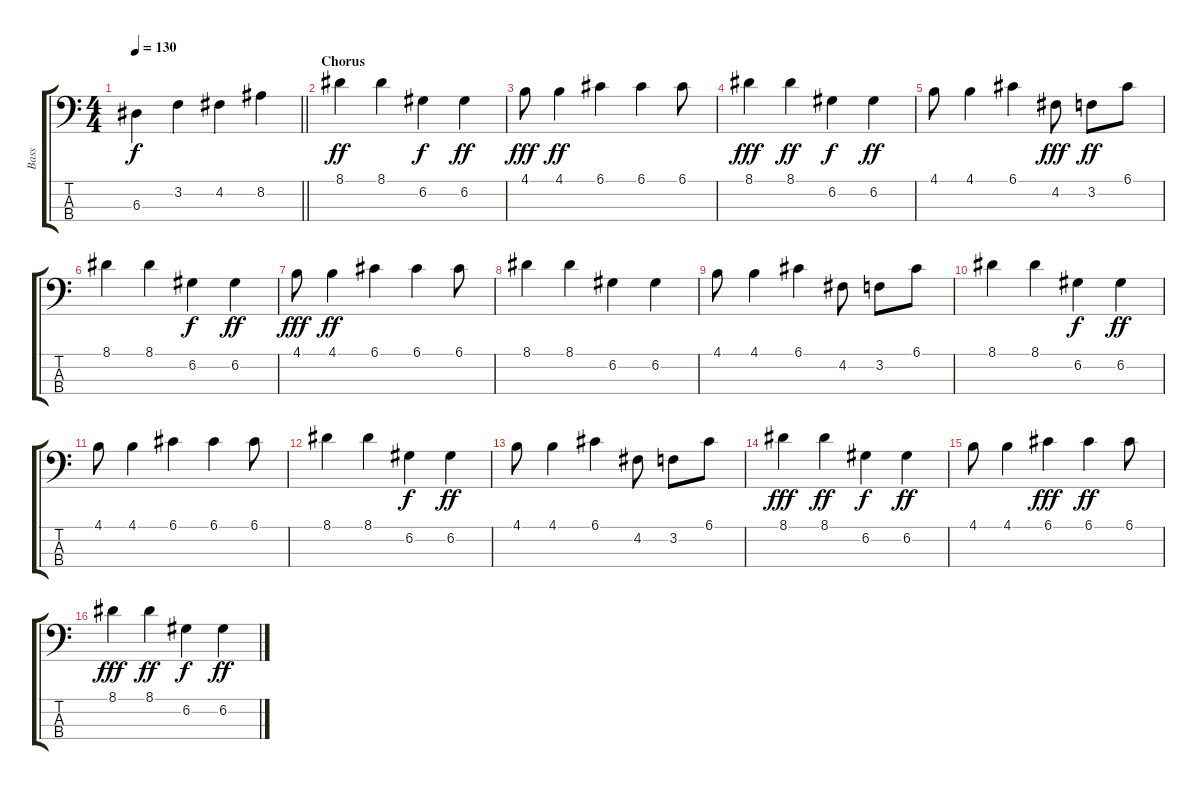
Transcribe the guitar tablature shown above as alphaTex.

\track ("Bass" "Bass") {instrument electricbassfinger}
\staff {score tabs}
\tuning (G2 D2 A1 E1) {hide}
\ts (4 4)
\tempo 130
\clef f4
\barLineRight lightlight
\ks c
6.3.4{dy f} 3.2.4 4.2.4 8.2.4 |
\section ("" "Chorus")
8.1.4{dy ff} 8.1.4 6.2.4{dy f} 6.2.4{dy ff} |
4.1.8{dy fff} 4.1.4{dy ff} 6.1.4 6.1.4 6.1.8 |
8.1.4{dy fff} 8.1.4{dy ff} 6.2.4{dy f} 6.2.4{dy ff} |
4.1.8 4.1.4 6.1.4 4.2.8{dy fff} 3.2.8{dy ff} 6.1.8 |
8.1.4 8.1.4 6.2.4{dy f} 6.2.4{dy ff} |
4.1.8{dy fff} 4.1.4{dy ff} 6.1.4 6.1.4 6.1.8 |
8.1.4 8.1.4 6.2.4 6.2.4 |
4.1.8 4.1.4 6.1.4 4.2.8 3.2.8 6.1.8 |
8.1.4 8.1.4 6.2.4{dy f} 6.2.4{dy ff} |
4.1.8 4.1.4 6.1.4 6.1.4 6.1.8 |
8.1.4 8.1.4 6.2.4{dy f} 6.2.4{dy ff} |
4.1.8 4.1.4 6.1.4 4.2.8 3.2.8 6.1.8 |
8.1.4{dy fff} 8.1.4{dy ff} 6.2.4{dy f} 6.2.4{dy ff} |
4.1.8 4.1.4 6.1.4{dy fff} 6.1.4{dy ff} 6.1.8 |
8.1.4{dy fff} 8.1.4{dy ff} 6.2.4{dy f} 6.2.4{dy ff}
